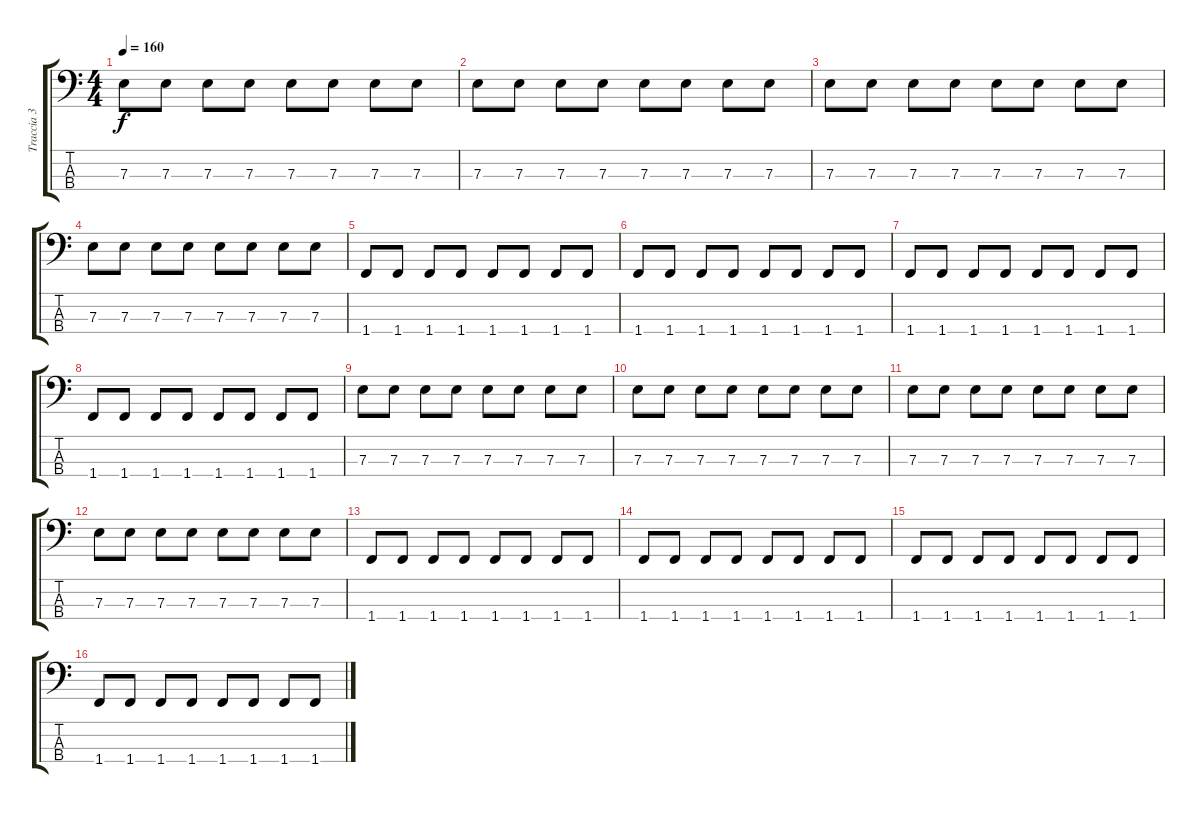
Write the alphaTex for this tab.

\track ("Traccia 3" "Traccia 3") {instrument electricbassfinger}
\staff {score tabs}
\tuning (G2 D2 A1 E1) {hide}
\ts (4 4)
\tempo 160
\clef f4
\ks c
7.3.8{dy f} 7.3.8 7.3.8 7.3.8 7.3.8 7.3.8 7.3.8 7.3.8 |
7.3.8 7.3.8 7.3.8 7.3.8 7.3.8 7.3.8 7.3.8 7.3.8 |
7.3.8 7.3.8 7.3.8 7.3.8 7.3.8 7.3.8 7.3.8 7.3.8 |
7.3.8 7.3.8 7.3.8 7.3.8 7.3.8 7.3.8 7.3.8 7.3.8 |
1.4.8 1.4.8 1.4.8 1.4.8 1.4.8 1.4.8 1.4.8 1.4.8 |
1.4.8 1.4.8 1.4.8 1.4.8 1.4.8 1.4.8 1.4.8 1.4.8 |
1.4.8 1.4.8 1.4.8 1.4.8 1.4.8 1.4.8 1.4.8 1.4.8 |
1.4.8 1.4.8 1.4.8 1.4.8 1.4.8 1.4.8 1.4.8 1.4.8 |
7.3.8 7.3.8 7.3.8 7.3.8 7.3.8 7.3.8 7.3.8 7.3.8 |
7.3.8 7.3.8 7.3.8 7.3.8 7.3.8 7.3.8 7.3.8 7.3.8 |
7.3.8 7.3.8 7.3.8 7.3.8 7.3.8 7.3.8 7.3.8 7.3.8 |
7.3.8 7.3.8 7.3.8 7.3.8 7.3.8 7.3.8 7.3.8 7.3.8 |
1.4.8 1.4.8 1.4.8 1.4.8 1.4.8 1.4.8 1.4.8 1.4.8 |
1.4.8 1.4.8 1.4.8 1.4.8 1.4.8 1.4.8 1.4.8 1.4.8 |
1.4.8 1.4.8 1.4.8 1.4.8 1.4.8 1.4.8 1.4.8 1.4.8 |
1.4.8 1.4.8 1.4.8 1.4.8 1.4.8 1.4.8 1.4.8 1.4.8
